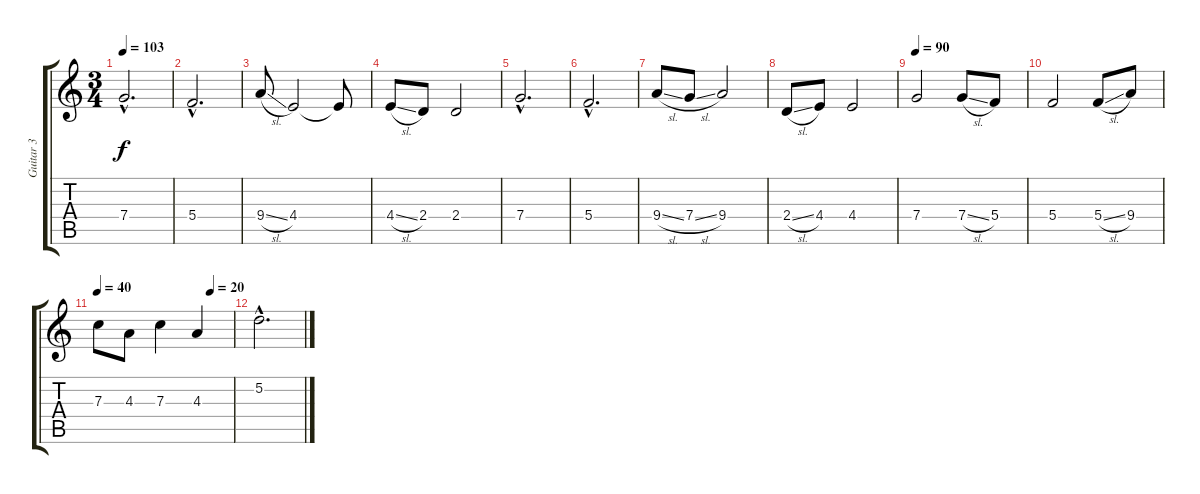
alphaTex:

\track ("Guitar 3" "Guitar 3") {instrument electricguitarjazz}
\staff {score tabs}
\tuning (D4 A3 F3 C3 G2 D2) {hide}
\ts (3 4)
\tempo 103
\clef g2
\ks c
7.4{hac}.2{d dy f} |
5.4{hac}.2{d} |
9.4{sl}.8 4.4.2 4.4{t}.8 |
4.4{sl}.8 2.4.8 2.4.2 |
7.4{hac}.2{d} |
5.4{hac}.2{d} |
9.4{sl}.8 7.4{sl}.8 9.4.2 |
2.4{sl}.8 4.4.8 4.4.2 |
\tempo 90
7.4.2 7.4{sl}.8 5.4.8 |
5.4.2 5.4{sl}.8 9.4.8 |
\tempo 40
\tempo (20 0.8333333333333334)
7.3.8 4.3.8 7.3.4 4.3.4 |
5.2{hac}.2{d}
